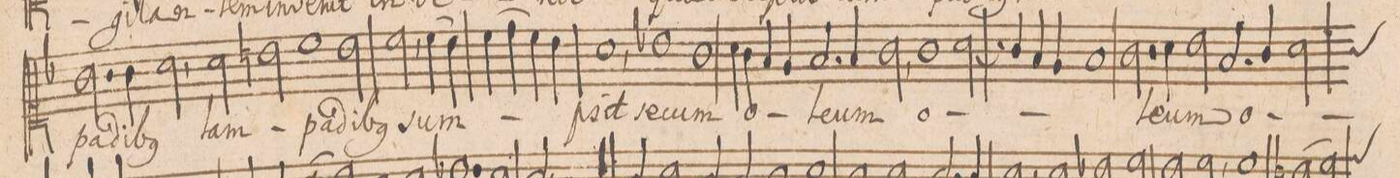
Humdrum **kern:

**kern	**text
*I"CANTVS.	*
*clefC1	*
*k[b-]	*
*met(C|)	*
2.g\	-pa-
4g\	-di-
=22-	=22-
2a,\	-b(us)
2a\	lam-
2bn\	.
1cc\	-pa-
=23-	=23-
2b\	-di-
2cc,\	-b(us)
(>4cc\	sum-
4bny\)	.
=24-	=24-
(>4cc\	.
4dd\	.
4cc\)	.
4bny\	.
1a,	-psit
=25-	=25-
1b-X	se-
1g	-cum
=26-	=26-
4a\	o-
4g\	.
4f/	.
4e/	.
2.f/	.
4f/	-le-
=27-	=27-
2g,\	-um
1g	o-
[<2a\	.
=28-	=28-
4a]	.
4g/	.
4f/	.
4e/	.
1f	.
=29-	=29-
2.g\	.
4a\	-le-
2b-\	-um
2.f/	o-
=30-	=30-
4g/	.
*custos:g	*
2a\	.
*-	*-
